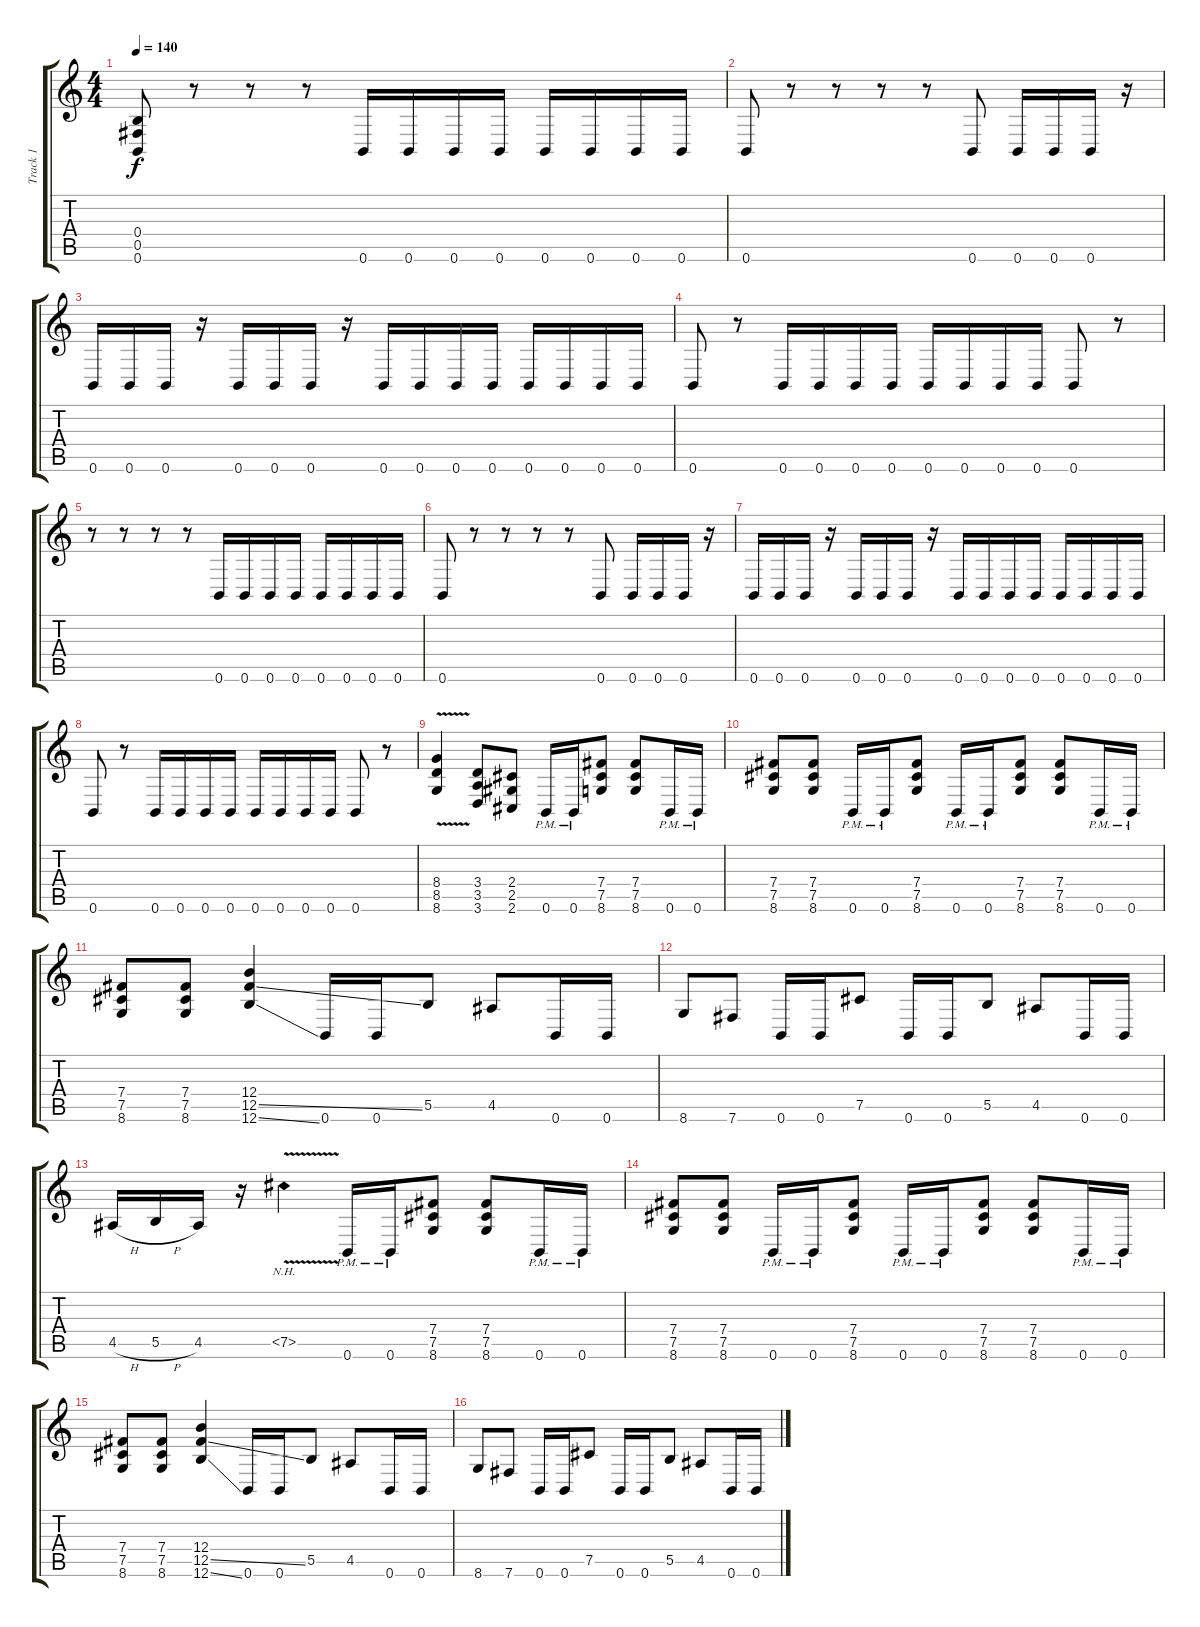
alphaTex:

\track ("Track 1" "Track 1") {instrument distortionguitar}
\staff {score tabs}
\tuning (Db4 Ab3 E3 B2 Gb2 B1) {hide}
\ts (4 4)
\tempo 140
\clef g2
\ks c
(0.4 0.5 0.6).8{dy f} r.8 r.8 r.8 0.6.16 0.6.16 0.6.16 0.6.16 0.6.16 0.6.16 0.6.16 0.6.16 |
0.6.8 r.8 r.8 r.8 r.8 0.6.8 0.6.16 0.6.16 0.6.16 r.16 |
0.6.16 0.6.16 0.6.16 r.16 0.6.16 0.6.16 0.6.16 r.16 0.6.16 0.6.16 0.6.16 0.6.16 0.6.16 0.6.16 0.6.16 0.6.16 |
0.6.8 r.8 0.6.16 0.6.16 0.6.16 0.6.16 0.6.16 0.6.16 0.6.16 0.6.16 0.6.8 r.8 |
r.8 r.8 r.8 r.8 0.6.16 0.6.16 0.6.16 0.6.16 0.6.16 0.6.16 0.6.16 0.6.16 |
0.6.8 r.8 r.8 r.8 r.8 0.6.8 0.6.16 0.6.16 0.6.16 r.16 |
0.6.16 0.6.16 0.6.16 r.16 0.6.16 0.6.16 0.6.16 r.16 0.6.16 0.6.16 0.6.16 0.6.16 0.6.16 0.6.16 0.6.16 0.6.16 |
0.6.8 r.8 0.6.16 0.6.16 0.6.16 0.6.16 0.6.16 0.6.16 0.6.16 0.6.16 0.6.8 r.8 |
(8.4{v} 8.5{v} 8.6{v}).4 (3.4 3.5 3.6).8 (2.4 2.5 2.6).8 0.6{pm}.16 0.6{pm}.16 (7.4 7.5 8.6).8 (7.4 7.5 8.6).8 0.6{pm}.16 0.6{pm}.16 |
(7.4 7.5 8.6).8 (7.4 7.5 8.6).8 0.6{pm}.16 0.6{pm}.16 (7.4 7.5 8.6).8 0.6{pm}.16 0.6{pm}.16 (7.4 7.5 8.6).8 (7.4 7.5 8.6).8 0.6{pm}.16 0.6{pm}.16 |
(7.4 7.5 8.6).8 (7.4 7.5 8.6).8 (12.4 12.5{ss} 12.6{ss}).4 0.6.16 0.6.16 5.5.8 4.5.8 0.6.16 0.6.16 |
8.6.8 7.6.8 0.6.16 0.6.16 7.5.8 0.6.16 0.6.16 5.5.8 4.5.8 0.6.16 0.6.16 |
4.5{h}.16 5.5{h}.16 4.5.16 r.16 7.5{nh v}.4 0.6{pm}.16 0.6{pm}.16 (7.4 7.5 8.6).8 (7.4 7.5 8.6).8 0.6{pm}.16 0.6{pm}.16 |
(7.4 7.5 8.6).8 (7.4 7.5 8.6).8 0.6{pm}.16 0.6{pm}.16 (7.4 7.5 8.6).8 0.6{pm}.16 0.6{pm}.16 (7.4 7.5 8.6).8 (7.4 7.5 8.6).8 0.6{pm}.16 0.6{pm}.16 |
(7.4 7.5 8.6).8 (7.4 7.5 8.6).8 (12.4 12.5{ss} 12.6{ss}).4 0.6.16 0.6.16 5.5.8 4.5.8 0.6.16 0.6.16 |
8.6.8 7.6.8 0.6.16 0.6.16 7.5.8 0.6.16 0.6.16 5.5.8 4.5.8 0.6.16 0.6.16
